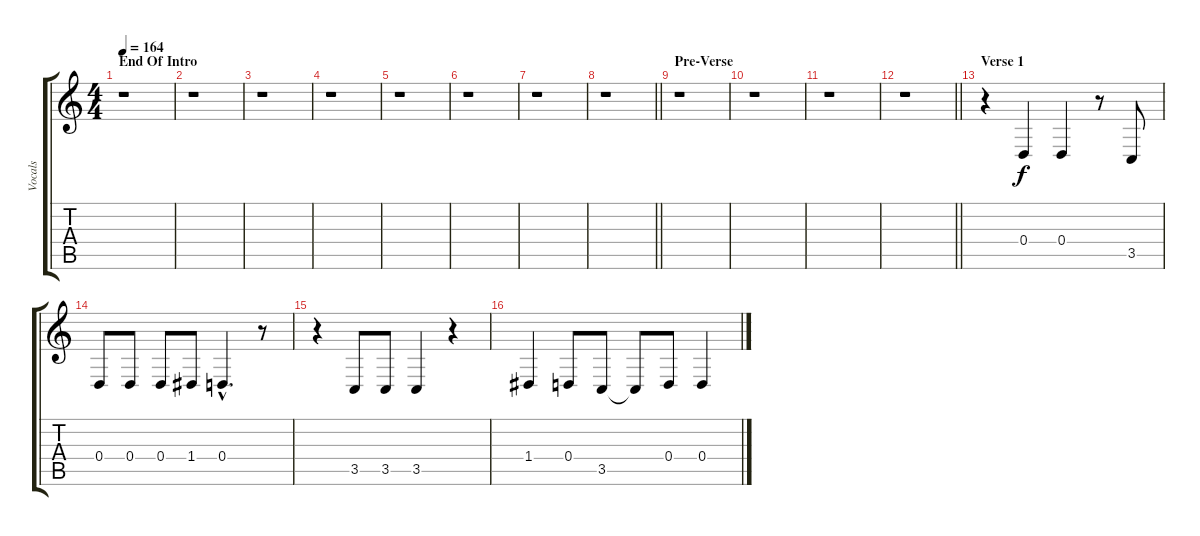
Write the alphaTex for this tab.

\track ("Vocals" "Vocals") {instrument tenorsax}
\staff {score tabs}
\tuning (E4 B3 G3 D3 A2 D2) {hide}
\ts (4 4)
\section ("" "End Of Intro")
\tempo 164
\clef g2
\ks c
r.1{dy f} |
r.1 |
r.1 |
r.1 |
r.1 |
r.1 |
r.1 |
\barLineRight lightlight
r.1 |
\section ("" "Pre-Verse")
r.1 |
r.1 |
r.1 |
\barLineRight lightlight
r.1 |
\section ("" "Verse 1")
r.4 0.4.4 0.4.4 r.8 3.5.8 |
0.4.8 0.4.8 0.4.8 1.4.8 0.4{hac}.4{d} r.8 |
r.4 3.5.8 3.5.8 3.5.4 r.4 |
1.4.4 0.4.8 3.5.8 3.5{t}.8 0.4.8 0.4.4
